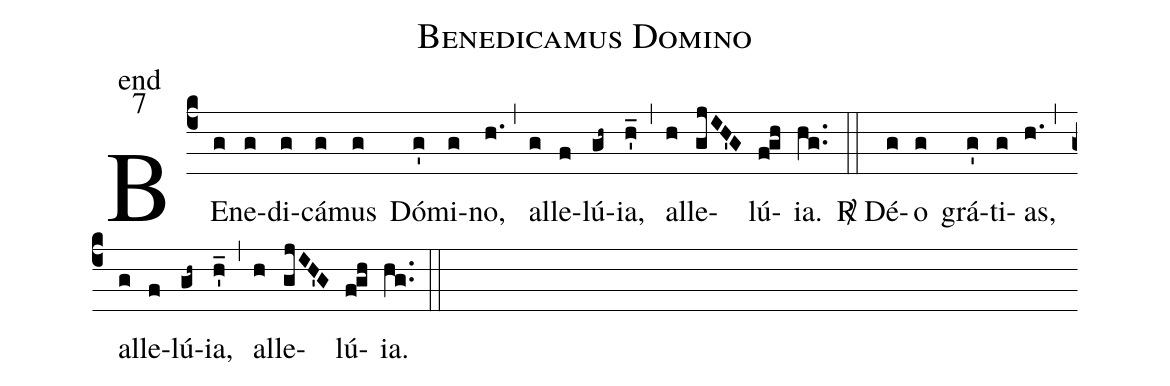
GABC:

name: Benedicamus Domino;
office-part: end;
mode: 7;
def-m1:\ifx\breakbeforeresp\undefined\else;
def-m2:\fi;
%%
% The syntax in this part is called gabc. Please refer to http://home.gna.org/gregorio/gabc/#basis

(c4) BE(g)ne(g)di(g)cá(g)mus(g) Dó(g')mi(g)no,(h.) (,) al(g)le(f)lú(gh~)ia,(h'_) (,) al(h)le(gjIH'G)lú(f!gh)ia.(hg..) (::[em1]Z[em2])
<sp>R/</sp>~Dé(g)o(g) grá(g')ti(g)as,(h.) (,) al(g)le(f)lú(gh~)ia,(h'_) (,) al(h)le(gjIH'G)lú(f!gh)ia.(hg..) (::)
